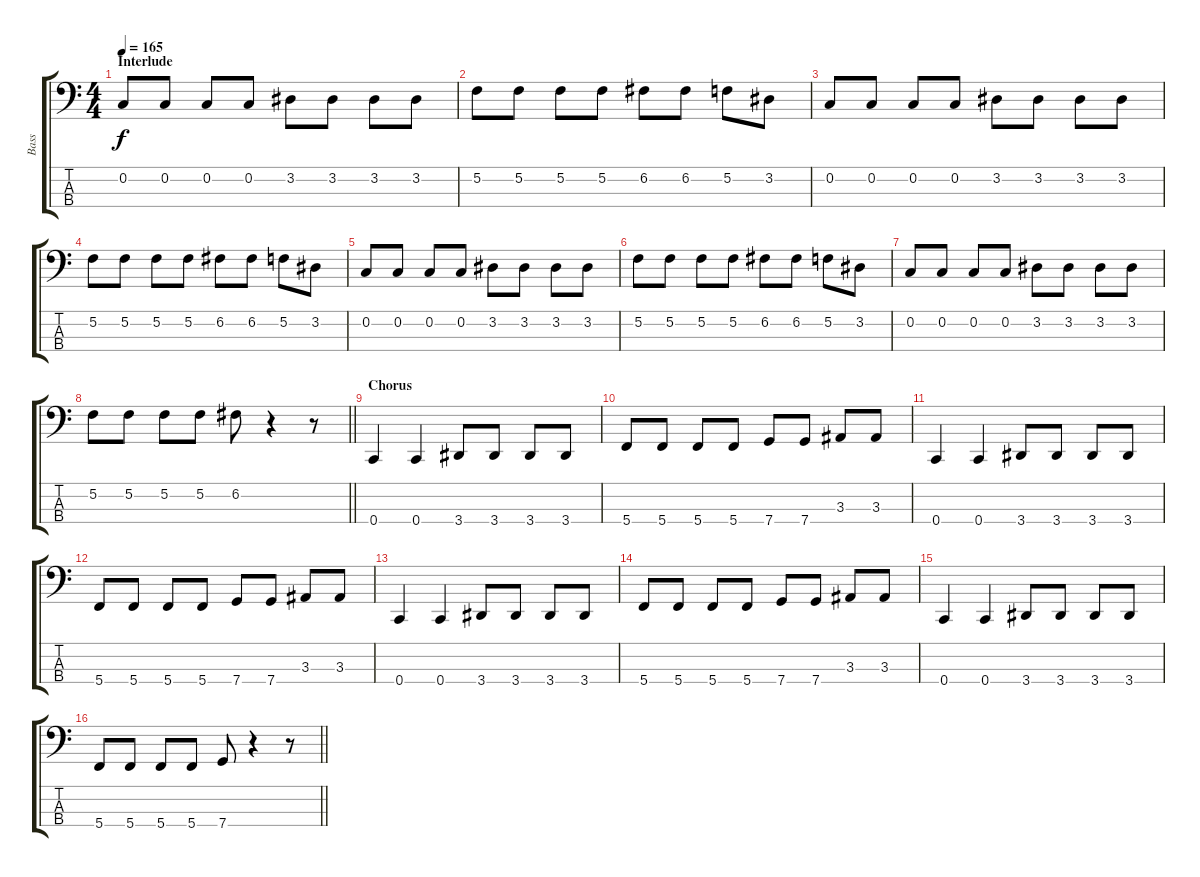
\track ("Bass" "Bass") {instrument electricbassfinger}
\staff {score tabs}
\tuning (F2 C2 G1 C1) {hide}
\ts (4 4)
\section ("" "Interlude")
\tempo 165
\clef f4
\ks c
0.2.8{dy f} 0.2.8 0.2.8 0.2.8 3.2.8 3.2.8 3.2.8 3.2.8 |
5.2.8 5.2.8 5.2.8 5.2.8 6.2.8 6.2.8 5.2.8 3.2.8 |
0.2.8 0.2.8 0.2.8 0.2.8 3.2.8 3.2.8 3.2.8 3.2.8 |
5.2.8 5.2.8 5.2.8 5.2.8 6.2.8 6.2.8 5.2.8 3.2.8 |
0.2.8 0.2.8 0.2.8 0.2.8 3.2.8 3.2.8 3.2.8 3.2.8 |
5.2.8 5.2.8 5.2.8 5.2.8 6.2.8 6.2.8 5.2.8 3.2.8 |
0.2.8 0.2.8 0.2.8 0.2.8 3.2.8 3.2.8 3.2.8 3.2.8 |
\barLineRight lightlight
5.2.8 5.2.8 5.2.8 5.2.8 6.2.8 r.4 r.8 |
\section ("" "Chorus")
0.4.4 0.4.4 3.4.8 3.4.8 3.4.8 3.4.8 |
5.4.8 5.4.8 5.4.8 5.4.8 7.4.8 7.4.8 3.3.8 3.3.8 |
0.4.4 0.4.4 3.4.8 3.4.8 3.4.8 3.4.8 |
5.4.8 5.4.8 5.4.8 5.4.8 7.4.8 7.4.8 3.3.8 3.3.8 |
0.4.4 0.4.4 3.4.8 3.4.8 3.4.8 3.4.8 |
5.4.8 5.4.8 5.4.8 5.4.8 7.4.8 7.4.8 3.3.8 3.3.8 |
0.4.4 0.4.4 3.4.8 3.4.8 3.4.8 3.4.8 |
\barLineRight lightlight
5.4.8 5.4.8 5.4.8 5.4.8 7.4.8 r.4 r.8
